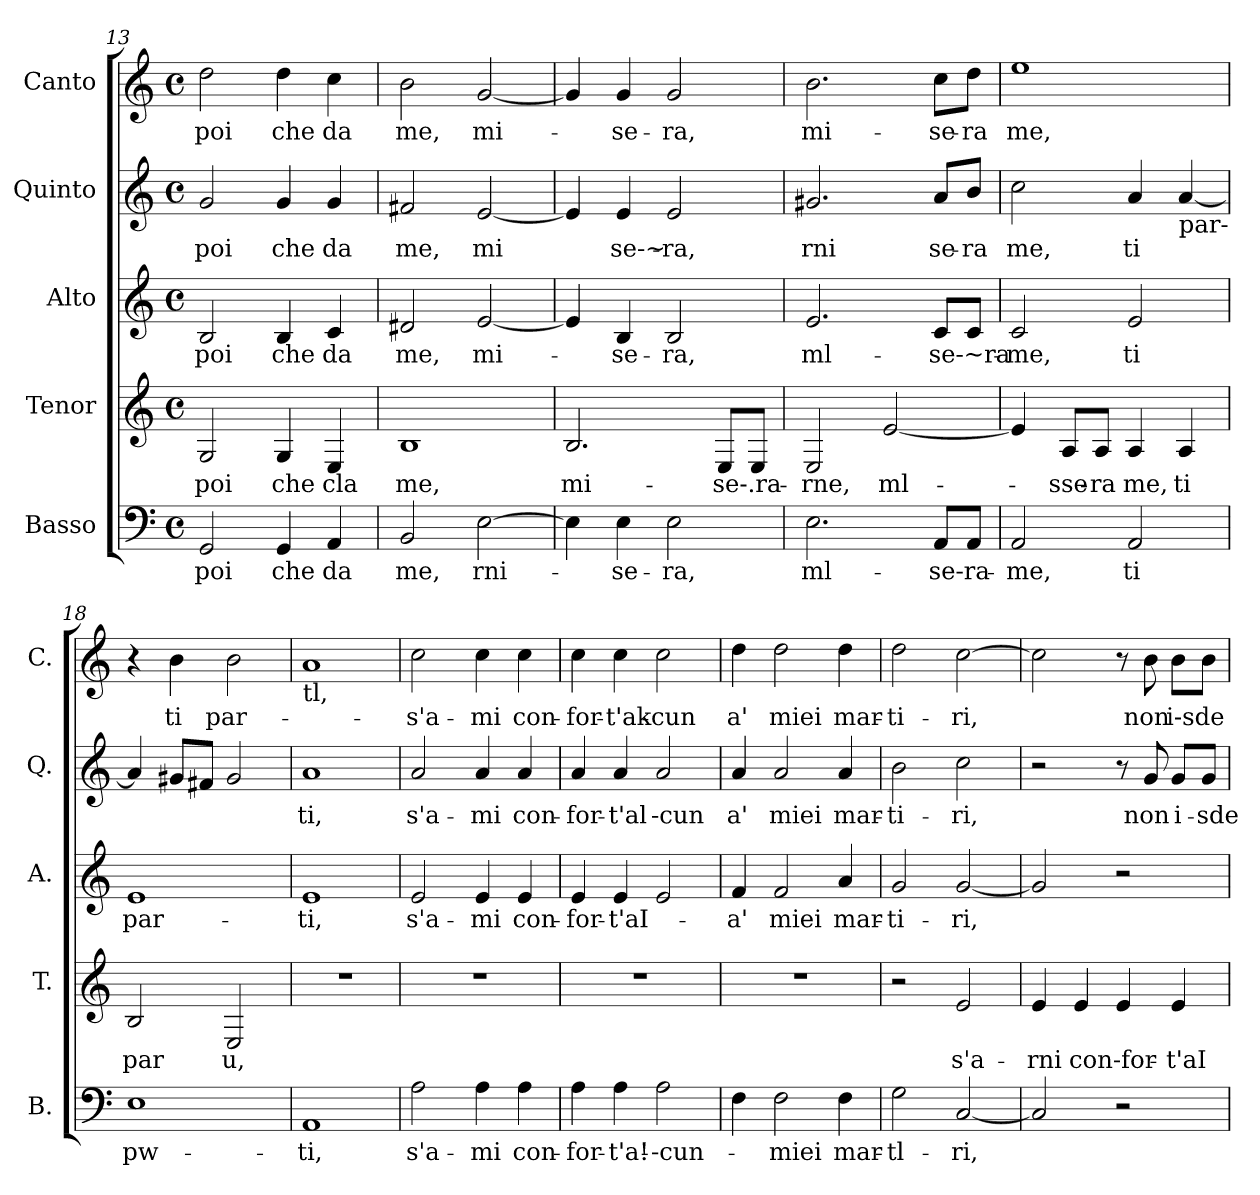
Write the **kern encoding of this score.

**kern	**text	**kern	**text	**kern	**text	**kern	**text	**kern	**text
*part5	*part5	*part4	*part4	*part3	*part3	*part2	*part2	*part1	*part1
*staff5	*staff5	*staff4	*staff4	*staff3	*staff3	*staff2	*staff2	*staff1	*staff1
*I"Basso	*	*I"Tenor	*	*I"Alto	*	*I"Quinto	*	*I"Canto	*
*I'B.	*	*I'T.	*	*I'A.	*	*I'Q.	*	*I'C.	*
*clefF4	*	*clefG2	*	*clefG2	*	*clefG2	*	*clefG2	*
*k[]	*	*k[]	*	*k[]	*	*k[]	*	*k[]	*
*M4/4	*	*M4/4	*	*M4/4	*	*M4/4	*	*M4/4	*
*met(c)	*	*met(c)	*	*met(c)	*	*met(c)	*	*met(c)	*
=13	=13	=13	=13	=13	=13	=13	=13	=13	=13
!	!LO:LY:b	!	!LO:LY:b	!	!LO:LY:b	!	!LO:LY:b	!	!LO:LY:b
2GG/	-poi	2G/	-poi	2B/	-poi	2g/	-poi	2dd\	-poi
!	!LO:LY:b	!	!LO:LY:b	!	!LO:LY:b	!	!LO:LY:b	!	!LO:LY:b
4GG/	-che	4G/	-che	4B/	-che	4g/	-che	4dd\	-che
!	!LO:LY:b	!	!LO:LY:b	!	!LO:LY:b	!	!LO:LY:b	!	!LO:LY:b
4AA/	-da	4E/	-cla	4c/	-da	4g/	-da	4cc\	-da
=14	=14	=14	=14	=14	=14	=14	=14	=14	=14
!	!LO:LY:b	!	!LO:LY:b	!	!LO:LY:b	!	!LO:LY:b	!	!LO:LY:b
2BB/	-me,	1B	-me,	2d#X/	-me,	2f#X/	-me,	2b\	-me,
!	!LO:LY:b	!	!	!	!LO:LY:b	!	!LO:LY:b	!	!LO:LY:b
[2E\	-rni-	.	.	[2e/	-mi-	[2e/	-mi	[2g/	-mi-
=15	=15	=15	=15	=15	=15	=15	=15	=15	=15
!	!	!	!LO:LY:b	!	!	!	!	!	!
4E\]	.	2.B/	-mi-	4e/]	.	4e/]	.	4g/]	.
!	!LO:LY:b	!	!	!	!LO:LY:b	!	!LO:LY:b	!	!LO:LY:b
4E\	-se--	.	.	4B/	-se-	4e/	-se-~-	4g/	-se-
!	!LO:LY:b	!	!	!	!LO:LY:b	!	!LO:LY:b	!	!LO:LY:b
2E\	-ra,	.	.	2B/	-ra,	2e/	-ra,	2g/	-ra,
!	!	!	!LO:LY:b	!	!	!	!	!	!
.	.	8E/L	-se-.ra-	.	.	.	.	.	.
.	.	8E/J	.	.	.	.	.	.	.
=16	=16	=16	=16	=16	=16	=16	=16	=16	=16
!	!LO:LY:b	!	!LO:LY:b	!	!LO:LY:b	!	!LO:LY:b	!	!LO:LY:b
2.E\	-ml-	2E/	-rne,	2.e/	-ml-	2.g#X/	-rni	2.b\	-mi-
!	!	!	!LO:LY:b	!	!	!	!	!	!
.	.	[2e/	-ml-	.	.	.	.	.	.
!	!LO:LY:b	!	!	!	!LO:LY:b	!	!LO:LY:b	!	!LO:LY:b
8AA/L	-se-ra-	.	.	8c/L	-se-~ra-	8a/L	-se--	8cc\L	-se-
!	!	!	!	!	!	!	!LO:LY:b	!	!LO:LY:b
8AA/J	.	.	.	8c/J	.	8b/J	-ra	8dd\J	-ra
=17	=17	=17	=17	=17	=17	=17	=17	=17	=17
!	!LO:LY:b	!	!	!	!LO:LY:b	!	!LO:LY:b	!	!LO:LY:b
2AA/	-me,	4e/]	.	2c/	-me,	2cc\	-me,	1ee	-me,
!	!	!	!LO:LY:b	!	!	!	!	!	!
.	.	8A/L	-sse-	.	.	.	.	.	.
!	!	!	!LO:LY:b	!	!	!	!	!	!
.	.	8A/J	-ra	.	.	.	.	.	.
!	!LO:LY:b	!	!LO:LY:b	!	!LO:LY:b	!	!LO:LY:b	!	!
2AA/	-ti	4A/	-me,	2e/	-ti	4a/	-ti	.	.
!	!	!	!	!	!	!LO:TX:b:t=par-	!	!	!
!	!	!	!LO:LY:b	!	!	!	!	!	!
.	.	4A/	-ti	.	.	[4a/	.	.	.
=18	=18	=18	=18	=18	=18	=18	=18	=18	=18
!	!LO:LY:b	!	!LO:LY:b	!	!LO:LY:b	!	!	!	!
1E	-pw-	2B/	-par	1e	-par-	4a/]	.	4r	.
!	!	!	!	!	!	!	!	!	!LO:LY:b
.	.	.	.	.	.	8g#X/L	.	4b\	-ti
.	.	.	.	.	.	8f#X/J	.	.	.
!	!	!	!LO:LY:b	!	!	!	!	!	!LO:LY:b
.	.	2E/	-u,	.	.	2g#/	.	2b\	-par-
=19	=19	=19	=19	=19	=19	=19	=19	=19	=19
!	!	!	!	!	!	!	!	!LO:TX:b:t=tl,	!
!	!LO:LY:b	!	!	!	!LO:LY:b	!	!LO:LY:b	!	!
1AA	-ti,	1r	.	1e	-ti,	1a	-ti,	1a	.
=20	=20	=20	=20	=20	=20	=20	=20	=20	=20
!	!LO:LY:b	!	!	!	!LO:LY:b	!	!LO:LY:b	!	!LO:LY:b
2A\	-s'a-	1r	.	2e/	-s'a-	2a/	-s'a-	2cc\	-s'a-
!	!LO:LY:b	!	!	!	!LO:LY:b	!	!LO:LY:b	!	!LO:LY:b
4A\	-mi	.	.	4e/	-mi	4a/	-mi	4cc\	-mi
!	!LO:LY:b	!	!	!	!LO:LY:b	!	!LO:LY:b	!	!LO:LY:b
4A\	-con-	.	.	4e/	-con-	4a/	-con-	4cc\	-con-
!!LO:PB:g=z
=21	=21	=21	=21	=21	=21	=21	=21	=21	=21
!	!LO:LY:b	!	!	!	!LO:LY:b	!	!LO:LY:b	!	!LO:LY:b
4A\	-for-	1r	.	4e/	-for-	4a/	-for-	4cc\	-for-
!	!LO:LY:b	!	!	!	!LO:LY:b	!	!LO:LY:b	!	!LO:LY:b
4A\	-t'a!-	.	.	4e/	-t'aI-	4a/	-t'al	4cc\	-t'ak-
!	!LO:LY:b	!	!	!	!	!	!LO:LY:b	!	!LO:LY:b
2A\	--cun-	.	.	2e/	.	2a/	--cun	2cc\	-cun
=22	=22	=22	=22	=22	=22	=22	=22	=22	=22
!	!	!	!	!	!LO:LY:b	!	!LO:LY:b	!	!LO:LY:b
4F\	.	1r	.	4f/	-a'	4a/	-a'	4dd\	-a'
!	!LO:LY:b	!	!	!	!LO:LY:b	!	!LO:LY:b	!	!LO:LY:b
2F\	-miei	.	.	2f/	-miei	2a/	-miei	2dd\	-miei
!	!LO:LY:b	!	!	!	!LO:LY:b	!	!LO:LY:b	!	!LO:LY:b
4F\	-mar-	.	.	4a/	-mar-	4a/	-mar-	4dd\	-mar-
=23	=23	=23	=23	=23	=23	=23	=23	=23	=23
!	!LO:LY:b	!	!	!	!LO:LY:b	!	!LO:LY:b	!	!LO:LY:b
2G\	-tl-	2r	.	2g/	-ti-	2b\	-ti-	2dd\	-ti-
!	!LO:LY:b	!	!LO:LY:b	!	!LO:LY:b	!	!LO:LY:b	!	!LO:LY:b
[2C/	-ri,	2e/	-s'a-	[2g/	-ri,	2cc\	-ri,	[2cc\	-ri,
=24	=24	=24	=24	=24	=24	=24	=24	=24	=24
!	!	!	!LO:LY:b	!	!	!	!	!	!
2C/]	.	4e/	-rni	2g/]	.	2r	.	2cc\]	.
!	!	!	!LO:LY:b	!	!	!	!	!	!
.	.	4e/	-con-for-	.	.	.	.	.	.
2r	.	4e/	.	2r	.	8r	.	8r	.
!	!	!	!	!	!	!	!LO:LY:b	!	!LO:LY:b
.	.	.	.	.	.	8g/	-non	8b\	-non
!	!	!	!LO:LY:b	!	!	!	!LO:LY:b	!	!LO:LY:b
.	.	4e/	-t'aI-	.	.	8g/L	-i-	8b\L	-i-sde-
!	!	!	!	!	!	!	!LO:LY:b	!	!
.	.	.	.	.	.	8g/J	-sde-	8b\J	.
=	=	=	=	=	=	=	=	=	=
*-	*-	*-	*-	*-	*-	*-	*-	*-	*-
